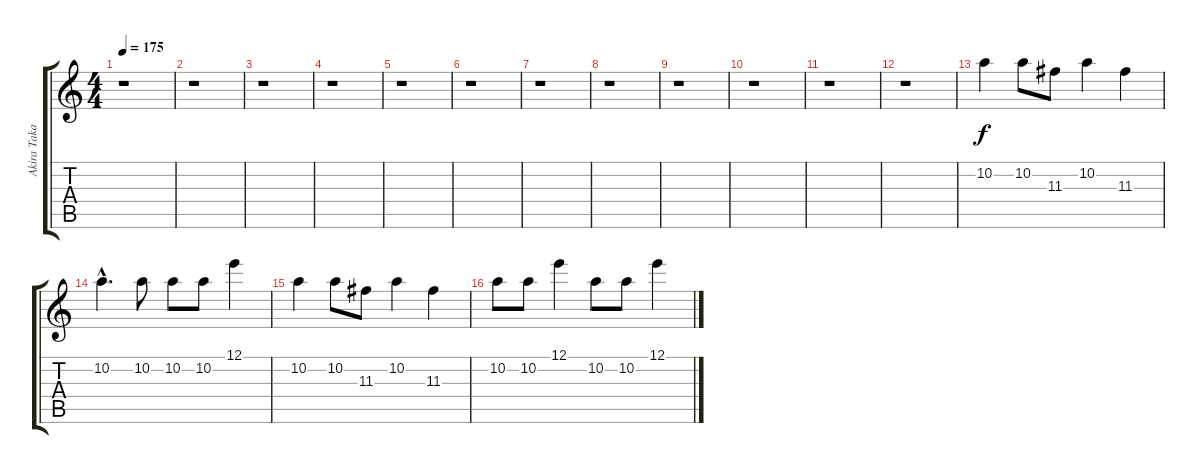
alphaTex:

\track ("Akira Takasaki 2" "Akira Taka") {instrument distortionguitar}
\staff {score tabs}
\tuning (E4 B3 G3 D3 A2 E2) {hide}
\ts (4 4)
\tempo 175
\clef g2
\ks c
r.1{dy f instrument distortionguitar} |
r.1 |
r.1 |
r.1 |
r.1 |
r.1 |
r.1 |
r.1 |
r.1 |
r.1 |
r.1 |
r.1 |
10.2.4 10.2.8 11.3.8 10.2.4 11.3.4 |
10.2{hac}.4{d} 10.2.8 10.2.8 10.2.8 12.1.4 |
10.2.4 10.2.8 11.3.8 10.2.4 11.3.4 |
10.2.8 10.2.8 12.1.4 10.2.8 10.2.8 12.1.4
